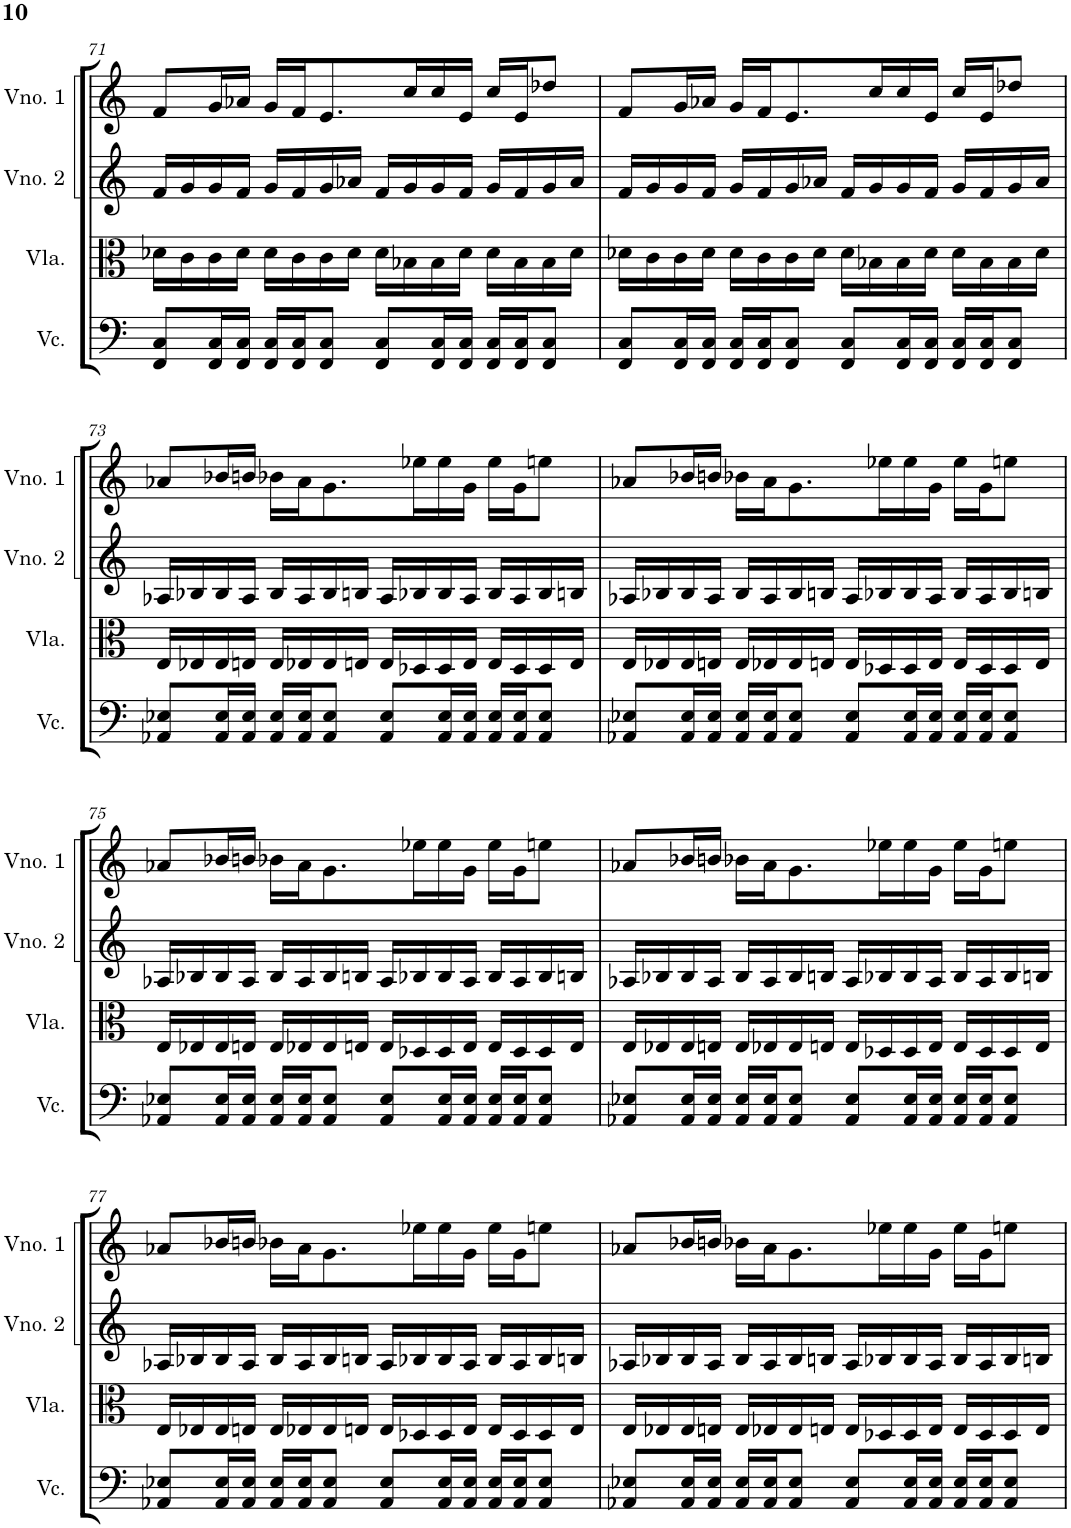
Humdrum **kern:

**kern	**kern	**kern	**kern
*part4	*part3	*part2	*part1
*staff4	*staff3	*staff2	*staff1
*I"Violoncelo	*I"Viola	*I"Violino 2	*I"Violino 1
*I'Vc.	*I'Vla.	*I'Vno. 2	*I'Vno. 1
!!LO:PB:g=z
*clefF4	*clefC3	*clefG2	*clefG2
*k[]	*k[]	*k[]	*k[]
*M4/4	*M4/4	*M4/4	*M4/4
=71	=71	=71	=71
8FF/ 8C/L	16d-X\LL	16f/LL	8f/L
.	16c\	16g/	.
16FF/ 16C/L	16c\	16g/	16g/L
16FF/ 16C/JJ	16d-\JJ	16f/JJ	16a-X/JJ
16FF/ 16C/LL	16d-\LL	16g/LL	16g/LL
16FF/ 16C/J	16c\	16f/	16f/J
8FF/ 8C/J	16c\	16g/	8.e/
.	16d-\JJ	16a-X/JJ	.
8FF/ 8C/L	16d-\LL	16f/LL	.
.	16B-X\	16g/	16cc/L
16FF/ 16C/L	16B-\	16g/	16cc/
16FF/ 16C/JJ	16d-\JJ	16f/JJ	16e/JJ
16FF/ 16C/LL	16d-\LL	16g/LL	16cc/LL
16FF/ 16C/J	16B-\	16f/	16e/J
8FF/ 8C/J	16B-\	16g/	8dd-X/J
.	16d-\JJ	16a-/JJ	.
=72	=72	=72	=72
8FF/ 8C/L	16d-X\LL	16f/LL	8f/L
.	16c\	16g/	.
16FF/ 16C/L	16c\	16g/	16g/L
16FF/ 16C/JJ	16d-\JJ	16f/JJ	16a-X/JJ
16FF/ 16C/LL	16d-\LL	16g/LL	16g/LL
16FF/ 16C/J	16c\	16f/	16f/J
8FF/ 8C/J	16c\	16g/	8.e/
.	16d-\JJ	16a-X/JJ	.
8FF/ 8C/L	16d-\LL	16f/LL	.
.	16B-X\	16g/	16cc/L
16FF/ 16C/L	16B-\	16g/	16cc/
16FF/ 16C/JJ	16d-\JJ	16f/JJ	16e/JJ
16FF/ 16C/LL	16d-\LL	16g/LL	16cc/LL
16FF/ 16C/J	16B-\	16f/	16e/J
8FF/ 8C/J	16B-\	16g/	8dd-X/J
.	16d-\JJ	16a-/JJ	.
!!LO:LB:g=z
=73	=73	=73	=73
8AA-X/ 8E-X/L	16E/LL	16A-X/LL	8a-X/L
.	16E-X/	16B-X/	.
16AA-/ 16E-/L	16E-/	16B-/	16b-X/L
16AA-/ 16E-/JJ	16En/JJ	16A-/JJ	16bn/JJ
16AA-/ 16E-/LL	16E/LL	16B-/LL	16b-X\LL
16AA-/ 16E-/J	16E-X/	16A-/	16a-\J
8AA-/ 8E-/J	16E-/	16B-/	8.g\
.	16En/JJ	16Bn/JJ	.
8AA-/ 8E-/L	16E/LL	16A-/LL	.
.	16D-X/	16B-X/	16ee-X\L
16AA-/ 16E-/L	16D-/	16B-/	16ee-\
16AA-/ 16E-/JJ	16E/JJ	16A-/JJ	16g\JJ
16AA-/ 16E-/LL	16E/LL	16B-/LL	16ee-\LL
16AA-/ 16E-/J	16D-/	16A-/	16g\J
8AA-/ 8E-/J	16D-/	16B-/	8een\J
.	16E/JJ	16Bn/JJ	.
=74	=74	=74	=74
8AA-X/ 8E-X/L	16E/LL	16A-X/LL	8a-X/L
.	16E-X/	16B-X/	.
16AA-/ 16E-/L	16E-/	16B-/	16b-X/L
16AA-/ 16E-/JJ	16En/JJ	16A-/JJ	16bn/JJ
16AA-/ 16E-/LL	16E/LL	16B-/LL	16b-X\LL
16AA-/ 16E-/J	16E-X/	16A-/	16a-\J
8AA-/ 8E-/J	16E-/	16B-/	8.g\
.	16En/JJ	16Bn/JJ	.
8AA-/ 8E-/L	16E/LL	16A-/LL	.
.	16D-X/	16B-X/	16ee-X\L
16AA-/ 16E-/L	16D-/	16B-/	16ee-\
16AA-/ 16E-/JJ	16E/JJ	16A-/JJ	16g\JJ
16AA-/ 16E-/LL	16E/LL	16B-/LL	16ee-\LL
16AA-/ 16E-/J	16D-/	16A-/	16g\J
8AA-/ 8E-/J	16D-/	16B-/	8een\J
.	16E/JJ	16Bn/JJ	.
!!LO:LB:g=z
=75	=75	=75	=75
8AA-X/ 8E-X/L	16E/LL	16A-X/LL	8a-X/L
.	16E-X/	16B-X/	.
16AA-/ 16E-/L	16E-/	16B-/	16b-X/L
16AA-/ 16E-/JJ	16En/JJ	16A-/JJ	16bn/JJ
16AA-/ 16E-/LL	16E/LL	16B-/LL	16b-X\LL
16AA-/ 16E-/J	16E-X/	16A-/	16a-\J
8AA-/ 8E-/J	16E-/	16B-/	8.g\
.	16En/JJ	16Bn/JJ	.
8AA-/ 8E-/L	16E/LL	16A-/LL	.
.	16D-X/	16B-X/	16ee-X\L
16AA-/ 16E-/L	16D-/	16B-/	16ee-\
16AA-/ 16E-/JJ	16E/JJ	16A-/JJ	16g\JJ
16AA-/ 16E-/LL	16E/LL	16B-/LL	16ee-\LL
16AA-/ 16E-/J	16D-/	16A-/	16g\J
8AA-/ 8E-/J	16D-/	16B-/	8een\J
.	16E/JJ	16Bn/JJ	.
=76	=76	=76	=76
8AA-X/ 8E-X/L	16E/LL	16A-X/LL	8a-X/L
.	16E-X/	16B-X/	.
16AA-/ 16E-/L	16E-/	16B-/	16b-X/L
16AA-/ 16E-/JJ	16En/JJ	16A-/JJ	16bn/JJ
16AA-/ 16E-/LL	16E/LL	16B-/LL	16b-X\LL
16AA-/ 16E-/J	16E-X/	16A-/	16a-\J
8AA-/ 8E-/J	16E-/	16B-/	8.g\
.	16En/JJ	16Bn/JJ	.
8AA-/ 8E-/L	16E/LL	16A-/LL	.
.	16D-X/	16B-X/	16ee-X\L
16AA-/ 16E-/L	16D-/	16B-/	16ee-\
16AA-/ 16E-/JJ	16E/JJ	16A-/JJ	16g\JJ
16AA-/ 16E-/LL	16E/LL	16B-/LL	16ee-\LL
16AA-/ 16E-/J	16D-/	16A-/	16g\J
8AA-/ 8E-/J	16D-/	16B-/	8een\J
.	16E/JJ	16Bn/JJ	.
!!LO:LB:g=z
=77	=77	=77	=77
8AA-X/ 8E-X/L	16E/LL	16A-X/LL	8a-X/L
.	16E-X/	16B-X/	.
16AA-/ 16E-/L	16E-/	16B-/	16b-X/L
16AA-/ 16E-/JJ	16En/JJ	16A-/JJ	16bn/JJ
16AA-/ 16E-/LL	16E/LL	16B-/LL	16b-X\LL
16AA-/ 16E-/J	16E-X/	16A-/	16a-\J
8AA-/ 8E-/J	16E-/	16B-/	8.g\
.	16En/JJ	16Bn/JJ	.
8AA-/ 8E-/L	16E/LL	16A-/LL	.
.	16D-X/	16B-X/	16ee-X\L
16AA-/ 16E-/L	16D-/	16B-/	16ee-\
16AA-/ 16E-/JJ	16E/JJ	16A-/JJ	16g\JJ
16AA-/ 16E-/LL	16E/LL	16B-/LL	16ee-\LL
16AA-/ 16E-/J	16D-/	16A-/	16g\J
8AA-/ 8E-/J	16D-/	16B-/	8een\J
.	16E/JJ	16Bn/JJ	.
=78	=78	=78	=78
8AA-X/ 8E-X/L	16E/LL	16A-X/LL	8a-X/L
.	16E-X/	16B-X/	.
16AA-/ 16E-/L	16E-/	16B-/	16b-X/L
16AA-/ 16E-/JJ	16En/JJ	16A-/JJ	16bn/JJ
16AA-/ 16E-/LL	16E/LL	16B-/LL	16b-X\LL
16AA-/ 16E-/J	16E-X/	16A-/	16a-\J
8AA-/ 8E-/J	16E-/	16B-/	8.g\
.	16En/JJ	16Bn/JJ	.
8AA-/ 8E-/L	16E/LL	16A-/LL	.
.	16D-X/	16B-X/	16ee-X\L
16AA-/ 16E-/L	16D-/	16B-/	16ee-\
16AA-/ 16E-/JJ	16E/JJ	16A-/JJ	16g\JJ
16AA-/ 16E-/LL	16E/LL	16B-/LL	16ee-\LL
16AA-/ 16E-/J	16D-/	16A-/	16g\J
8AA-/ 8E-/J	16D-/	16B-/	8een\J
.	16E/JJ	16Bn/JJ	.
=	=	=	=
*-	*-	*-	*-
